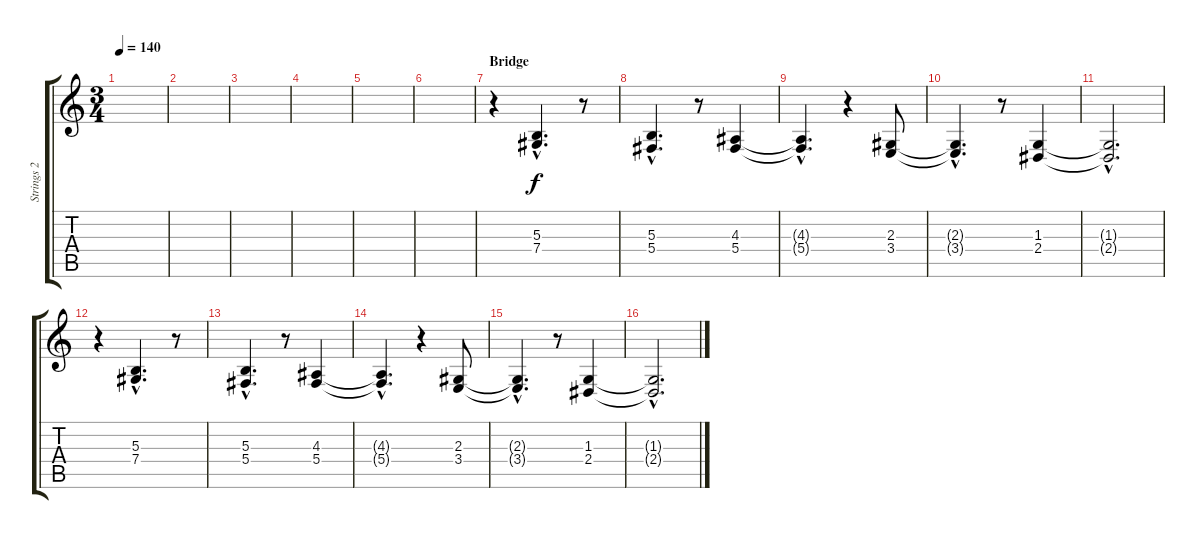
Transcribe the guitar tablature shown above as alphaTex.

\track ("Strings 2" "Strings 2") {instrument stringensemble1}
\staff {score tabs}
\tuning (Eb4 Bb3 Gb3 Db3 Ab2 Eb2) {hide}
\ts (3 4)
\tempo 140
\clef g2
\ks c
|
|
|
|
|
|
\section ("" "Bridge")
r.4{volume 16 balance 14} (5.3{hac} 7.4{hac}).4{d} r.8 |
(5.3{hac} 5.4{hac}).4{d} r.8 (4.3 5.4).4 |
(4.3{hac t} 5.4{hac t}).4{d} r.4 (2.3 3.4).8 |
(2.3{hac t} 3.4{hac t}).4{d} r.8 (1.3 2.4).4 |
(1.3{hac t} 2.4{hac t}).2{d} |
r.4{volume 16 balance 14} (5.3{hac} 7.4{hac}).4{d} r.8 |
(5.3{hac} 5.4{hac}).4{d} r.8 (4.3 5.4).4 |
(4.3{hac t} 5.4{hac t}).4{d} r.4 (2.3 3.4).8 |
(2.3{hac t} 3.4{hac t}).4{d} r.8 (1.3 2.4).4 |
(1.3{hac t} 2.4{hac t}).2{d}
